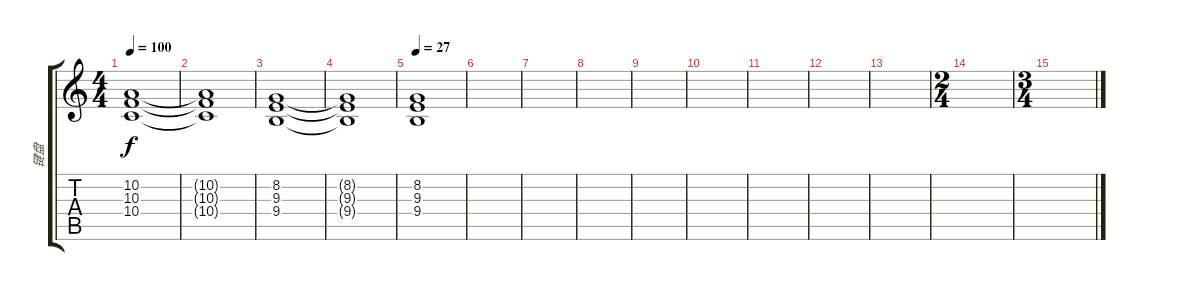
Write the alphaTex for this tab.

\track ("键盘" "键盘") {instrument pad8sweep}
\staff {score tabs}
\tuning (E4 B3 G3 D3 A2 E2) {hide}
\ts (4 4)
\tempo 100
\clef g2
\ks c
(10.2 10.3 10.4).1{dy f} |
(10.2{t} 10.3{t} 10.4{t}).1 |
(8.2 9.3 9.4).1 |
(8.2{t} 9.3{t} 9.4{t}).1 |
\tempo 27
(8.2 9.3 9.4).1{volume 0} |
|
|
|
|
|
|
|
|
\ts (2 4)
|
\ts (3 4)
